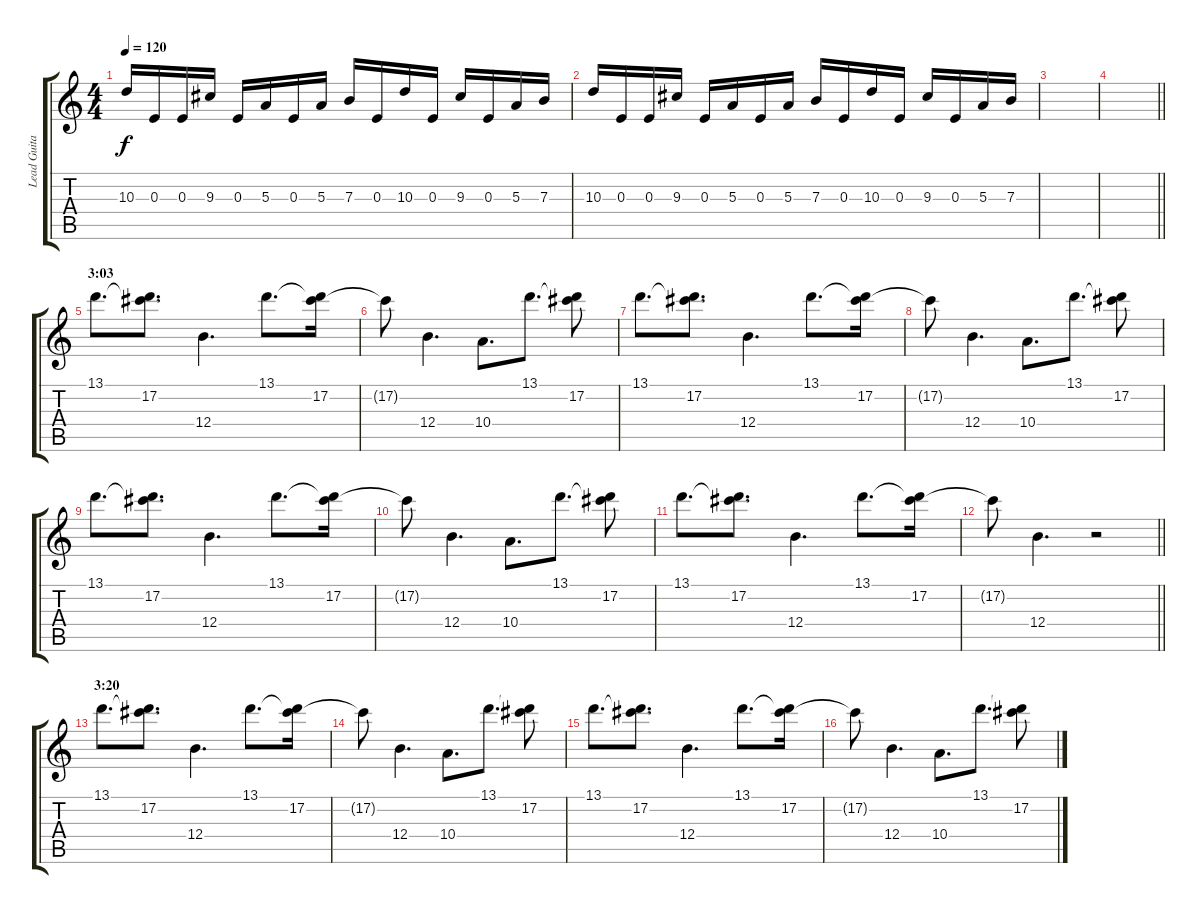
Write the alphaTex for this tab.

\track ("Lead Guitar" "Lead Guita") {instrument distortionguitar}
\staff {score tabs}
\tuning (Db4 Ab3 E3 B2 Gb2 B1) {hide}
\ts (4 4)
\tempo 120
\clef g2
\ks c
10.3.16{dy f} 0.3.16 0.3.16 9.3.16 0.3.16 5.3.16 0.3.16 5.3.16 7.3.16 0.3.16 10.3.16 0.3.16 9.3.16 0.3.16 5.3.16 7.3.16 |
10.3.16 0.3.16 0.3.16 9.3.16 0.3.16 5.3.16 0.3.16 5.3.16 7.3.16 0.3.16 10.3.16 0.3.16 9.3.16 0.3.16 5.3.16 7.3.16 |
|
\barLineRight lightlight
|
\section ("" "3:03")
13.1.8{d} (13.1{t} 17.2).8{d} 12.4.4{d} 13.1.8{d} (13.1{t} 17.2).16 |
17.2{t}.8 12.4.4{d} 10.4.8{d} 13.1.8{d} (13.1{t} 17.2).8 |
13.1.8{d} (13.1{t} 17.2).8{d} 12.4.4{d} 13.1.8{d} (13.1{t} 17.2).16 |
17.2{t}.8 12.4.4{d} 10.4.8{d} 13.1.8{d} (13.1{t} 17.2).8 |
13.1.8{d} (13.1{t} 17.2).8{d} 12.4.4{d} 13.1.8{d} (13.1{t} 17.2).16 |
17.2{t}.8 12.4.4{d} 10.4.8{d} 13.1.8{d} (13.1{t} 17.2).8 |
13.1.8{d} (13.1{t} 17.2).8{d} 12.4.4{d} 13.1.8{d} (13.1{t} 17.2).16 |
\barLineRight lightlight
17.2{t}.8 12.4.4{d} r.2 |
\section ("" "3:20")
13.1.8{d} (13.1{t} 17.2).8{d} 12.4.4{d} 13.1.8{d} (13.1{t} 17.2).16 |
17.2{t}.8 12.4.4{d} 10.4.8{d} 13.1.8{d} (13.1{t} 17.2).8 |
13.1.8{d} (13.1{t} 17.2).8{d} 12.4.4{d} 13.1.8{d} (13.1{t} 17.2).16 |
17.2{t}.8 12.4.4{d} 10.4.8{d} 13.1.8{d} (13.1{t} 17.2).8
